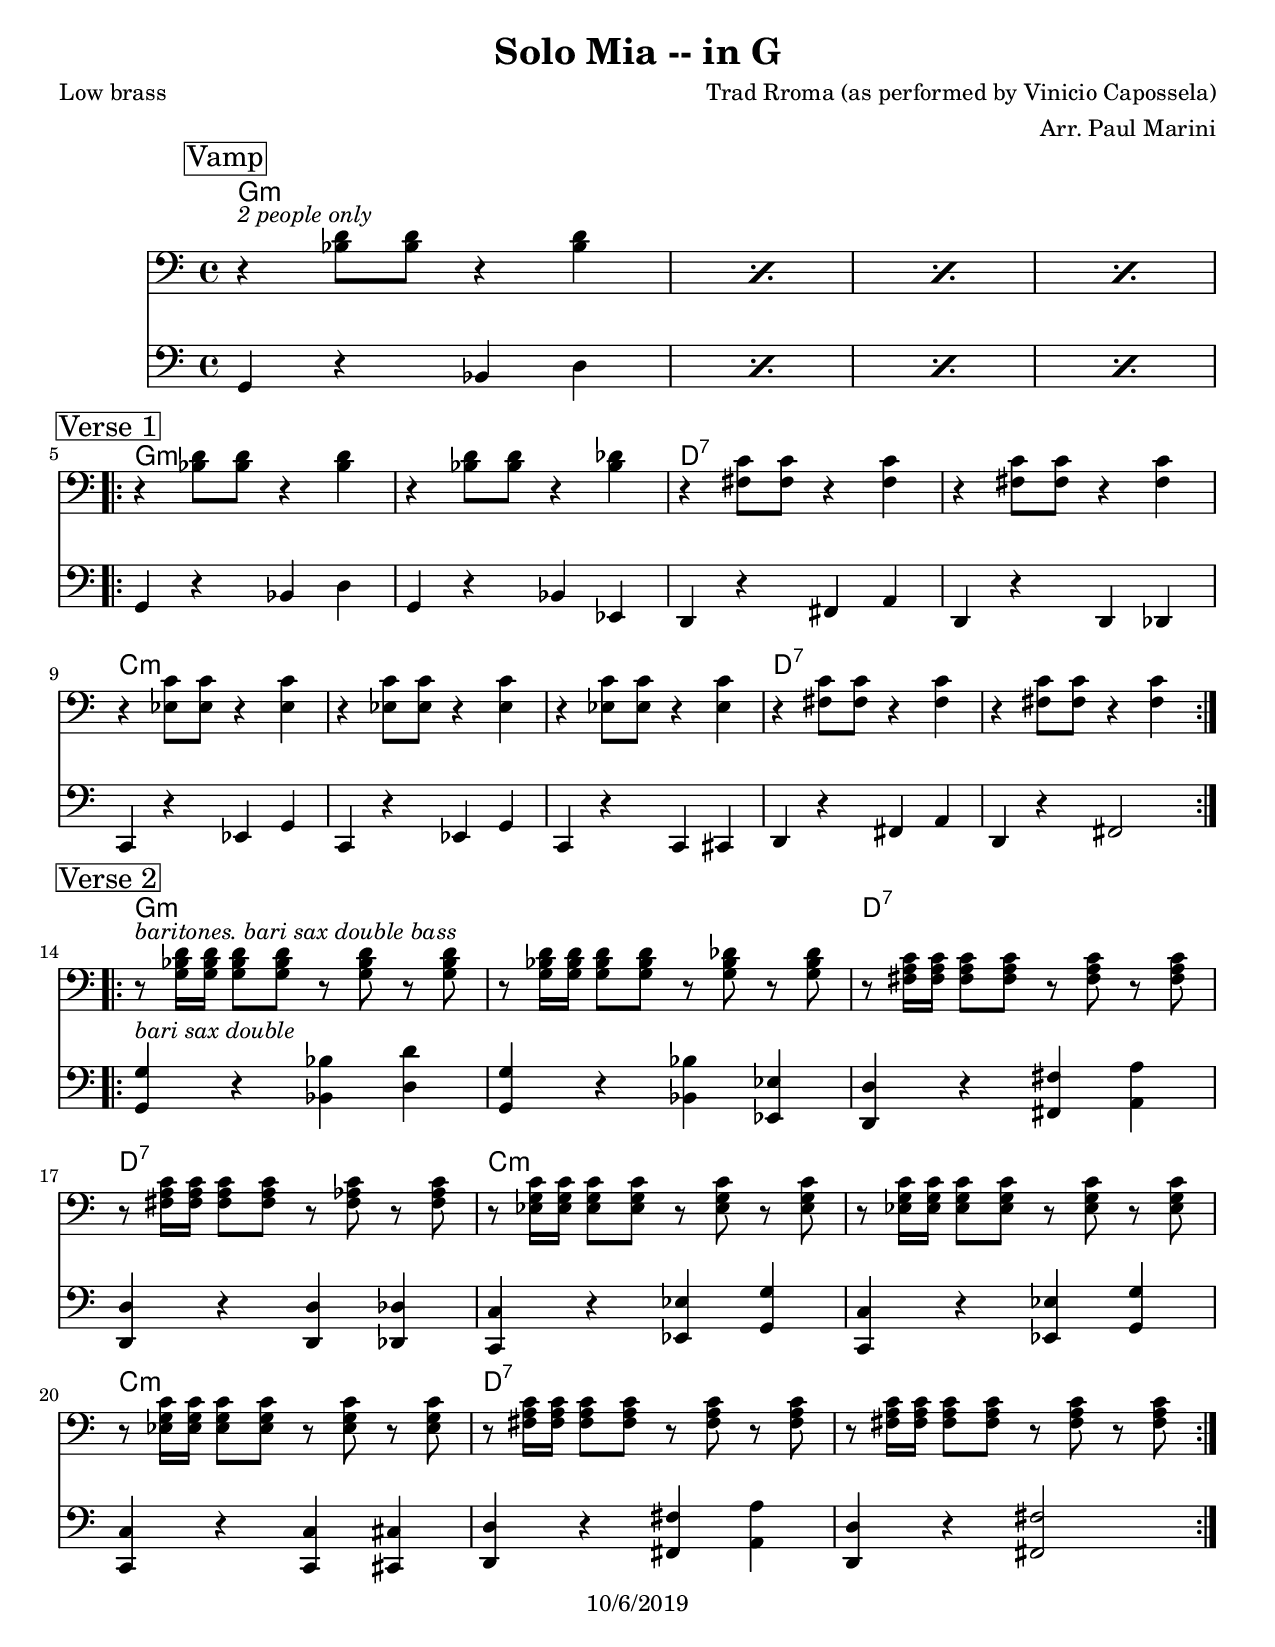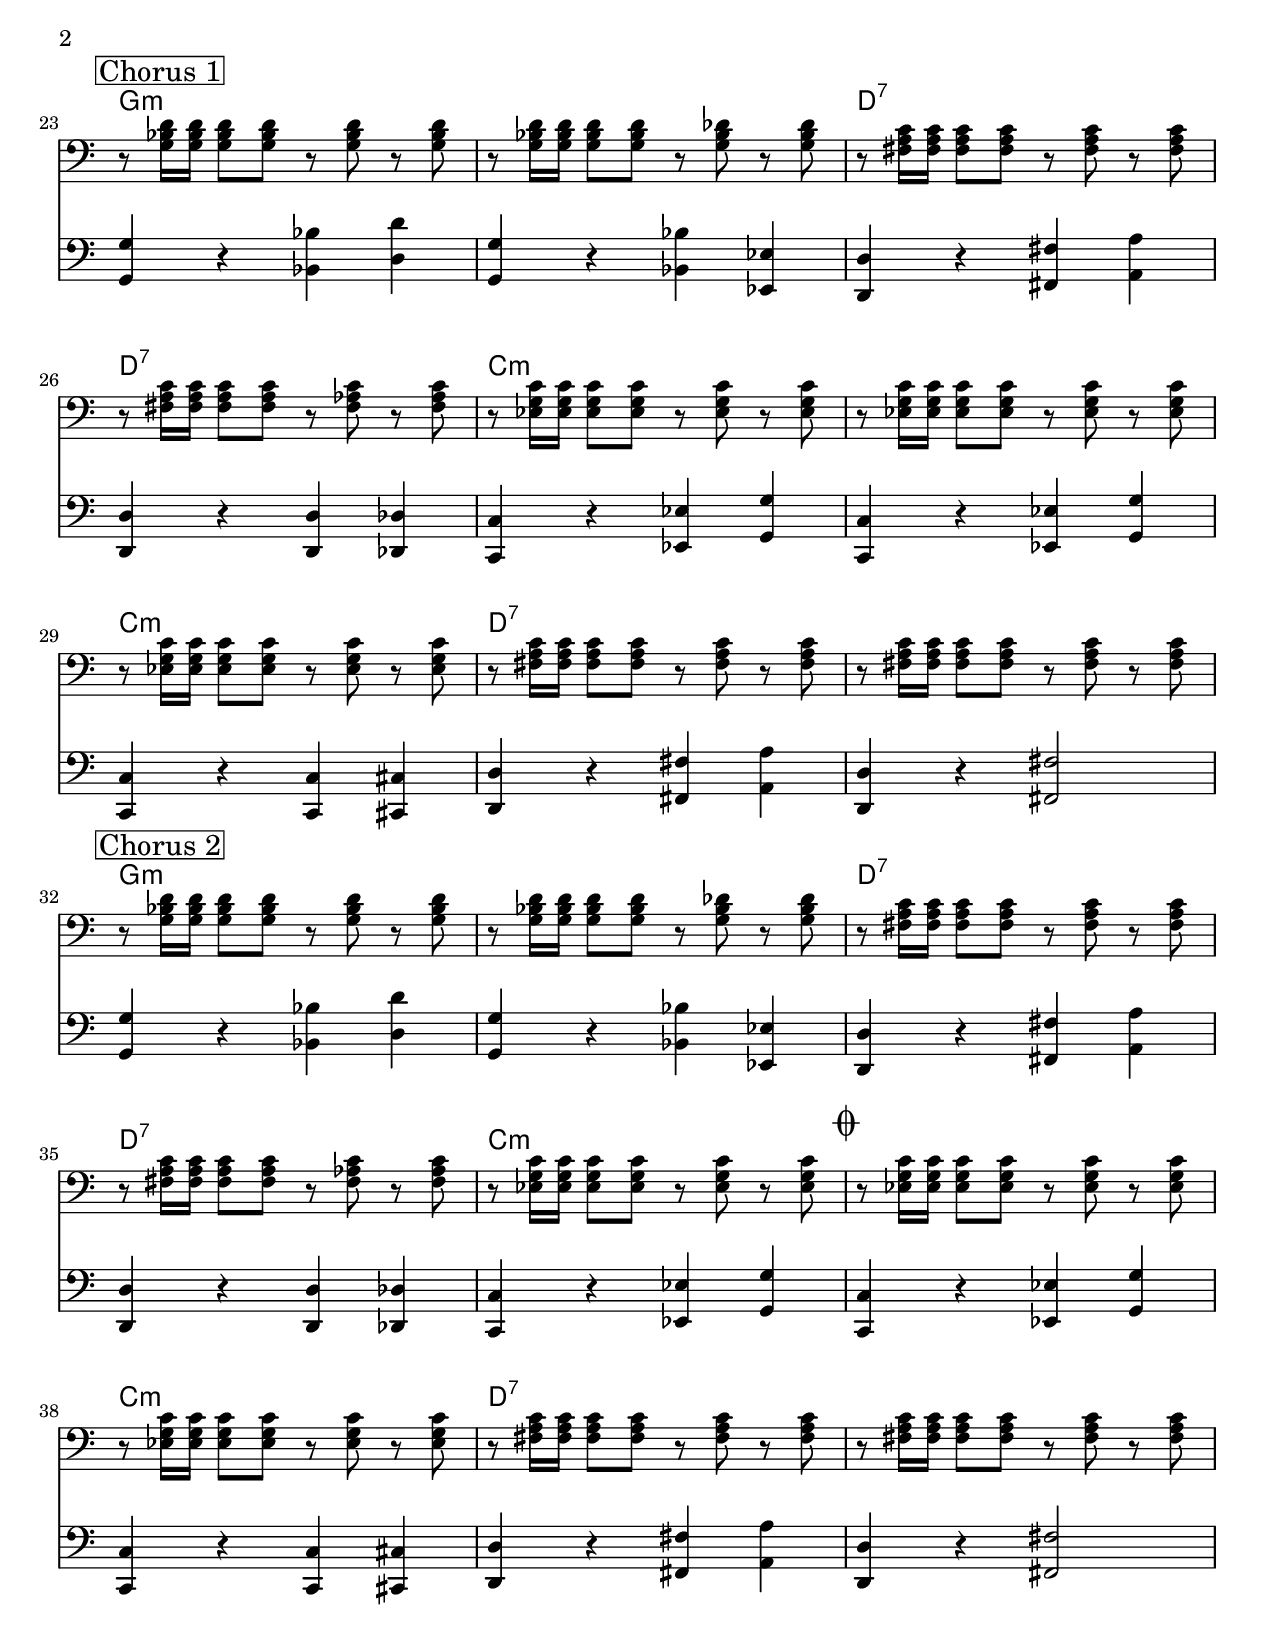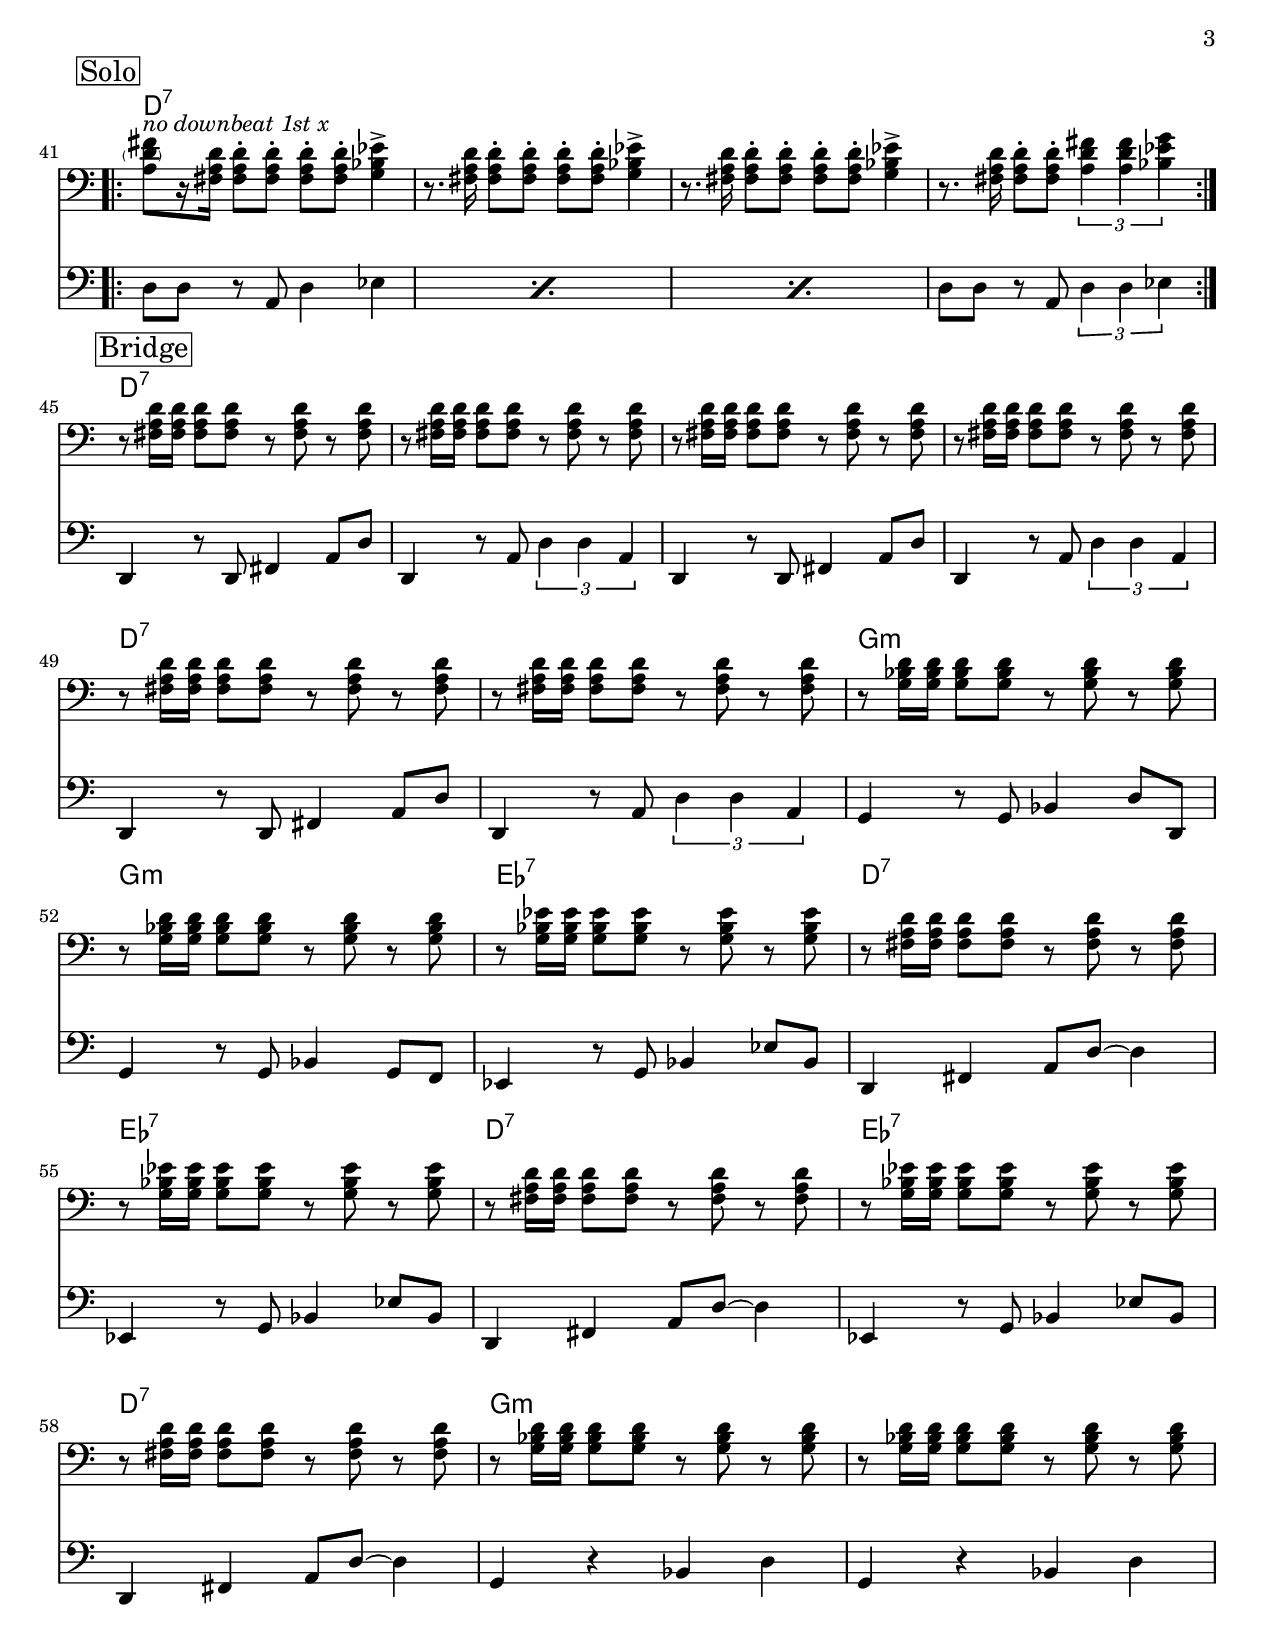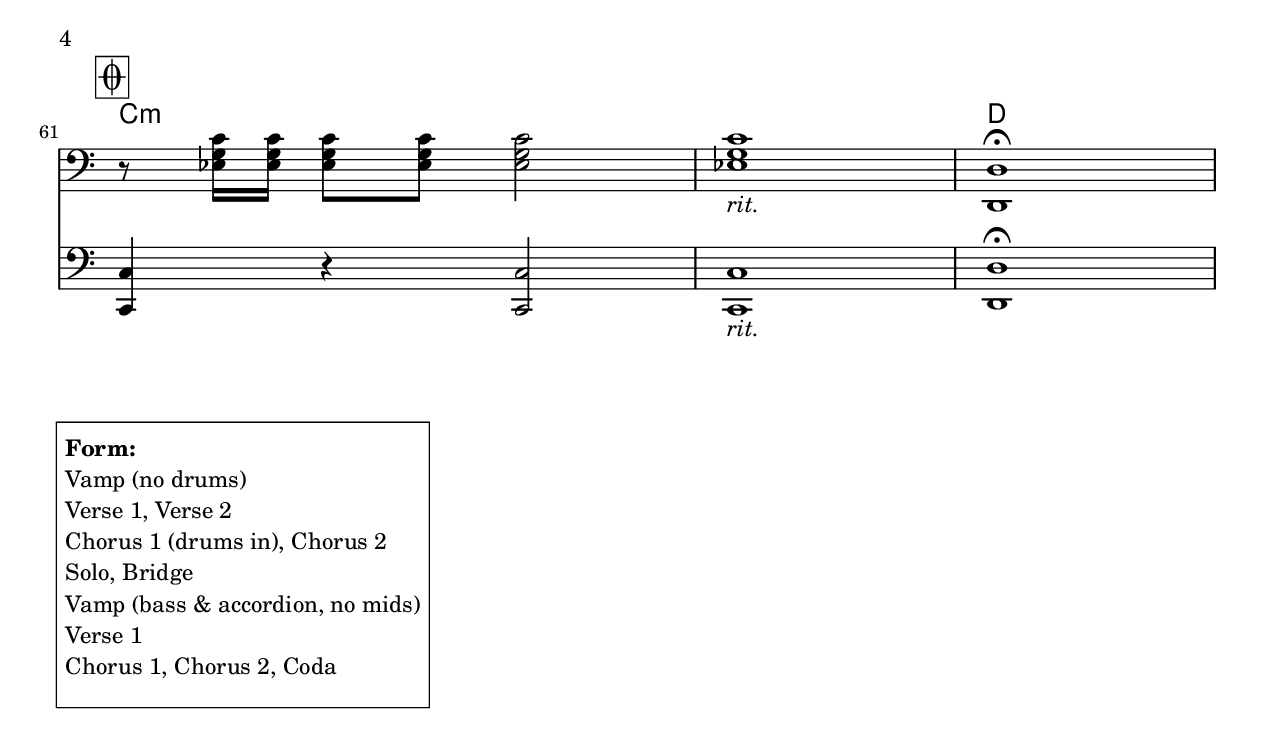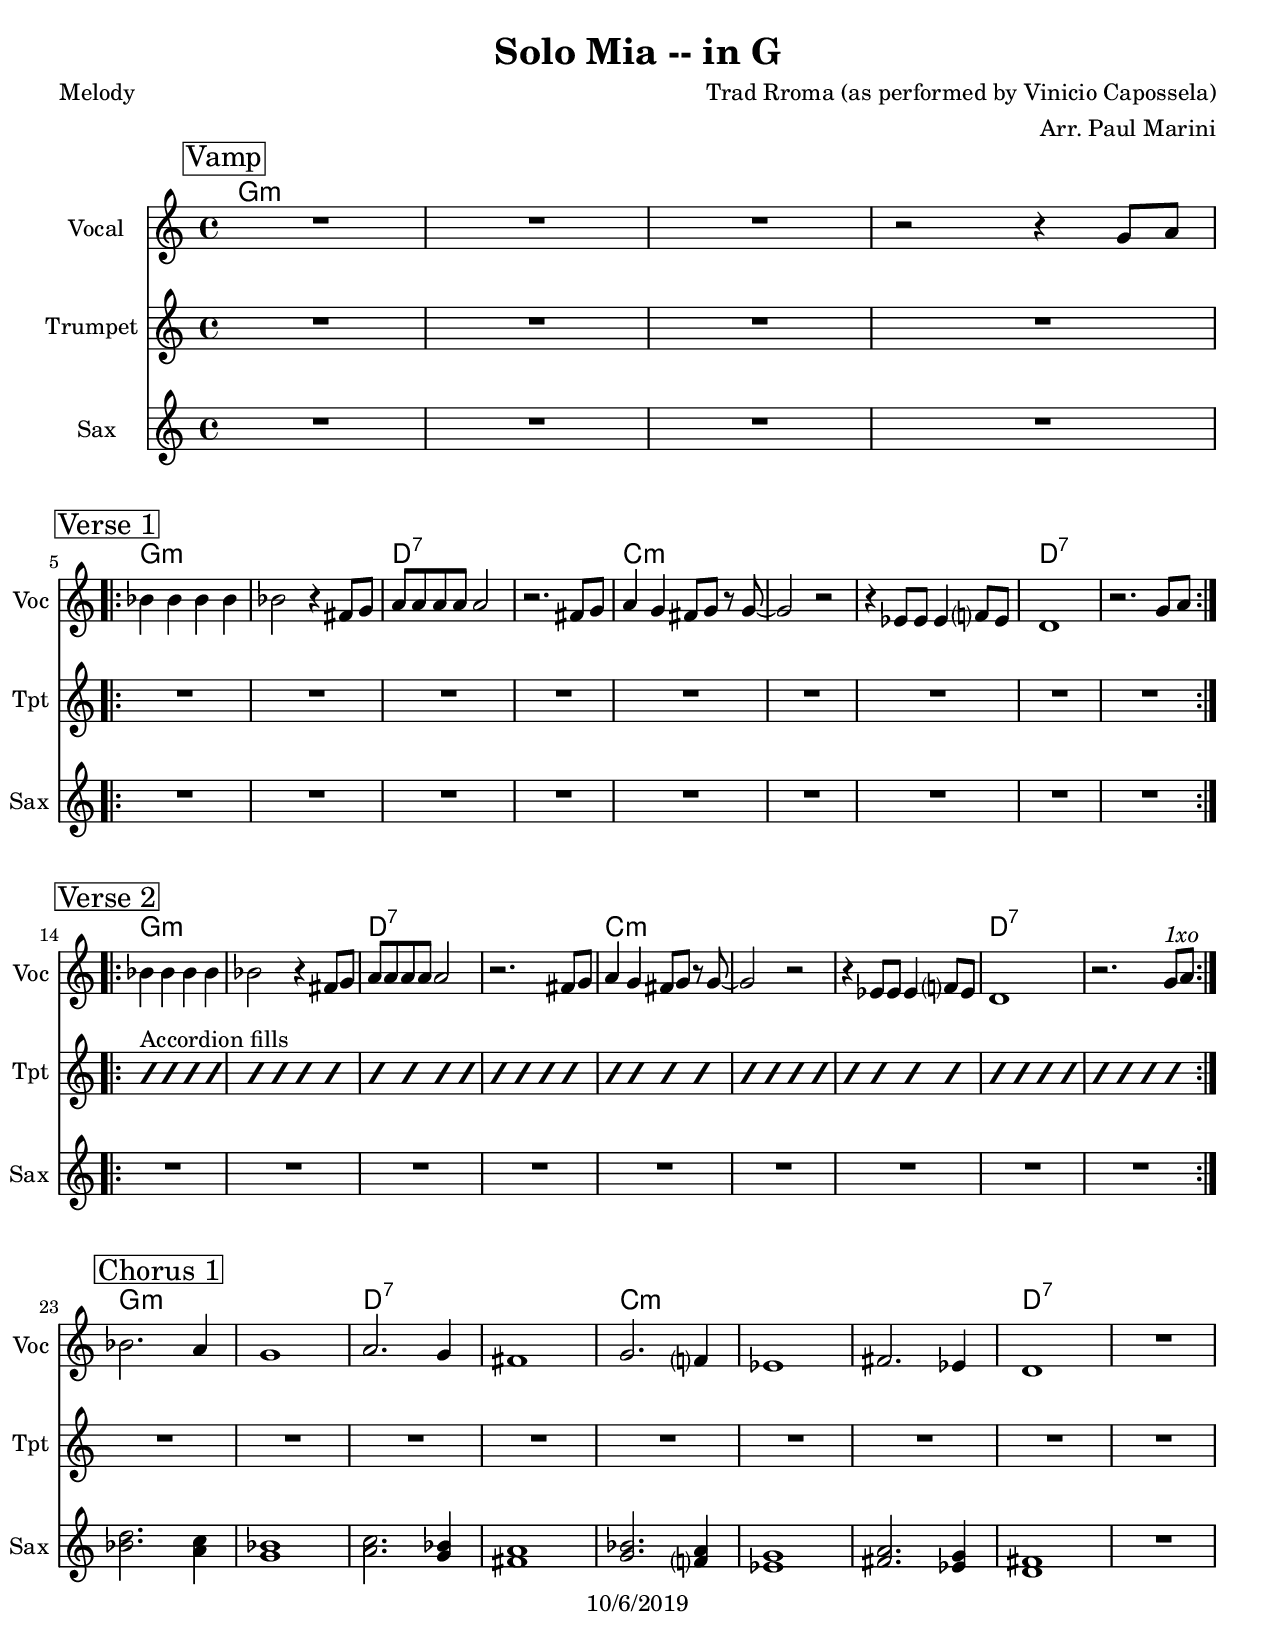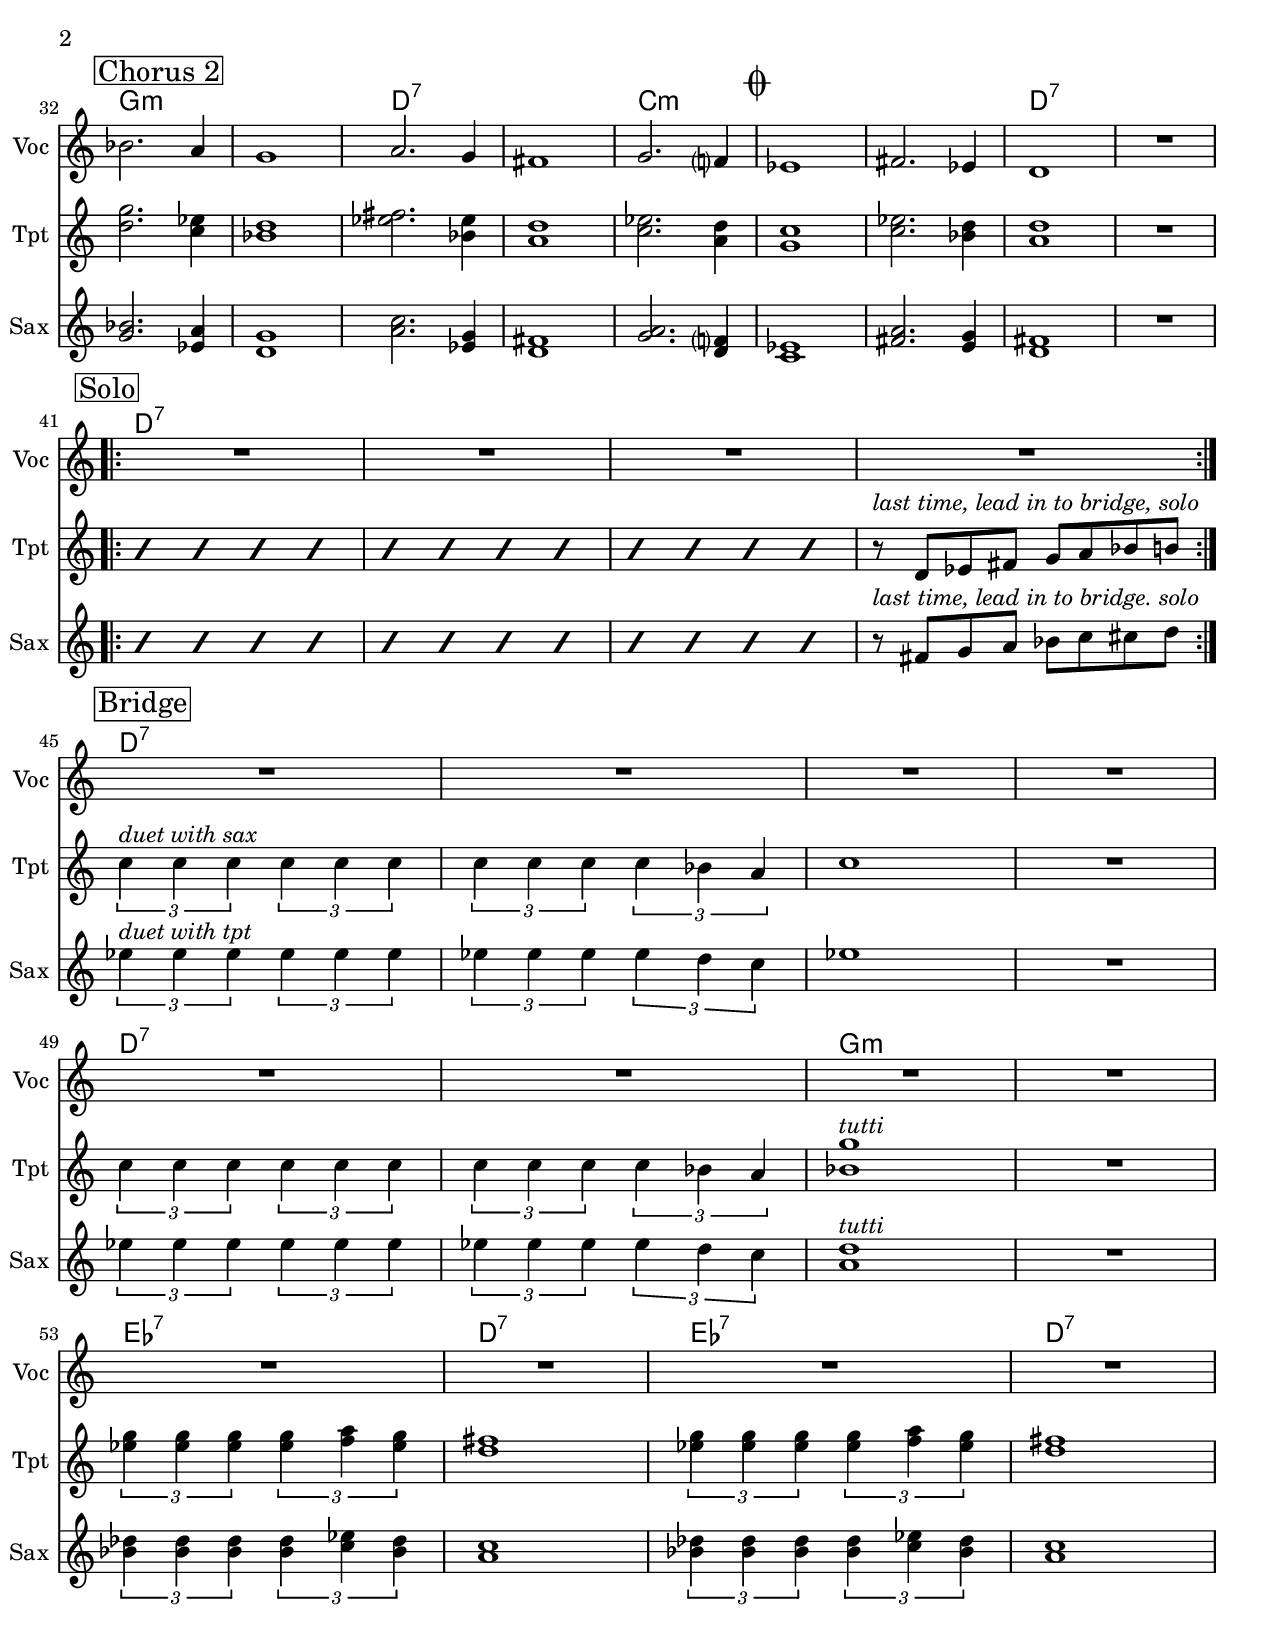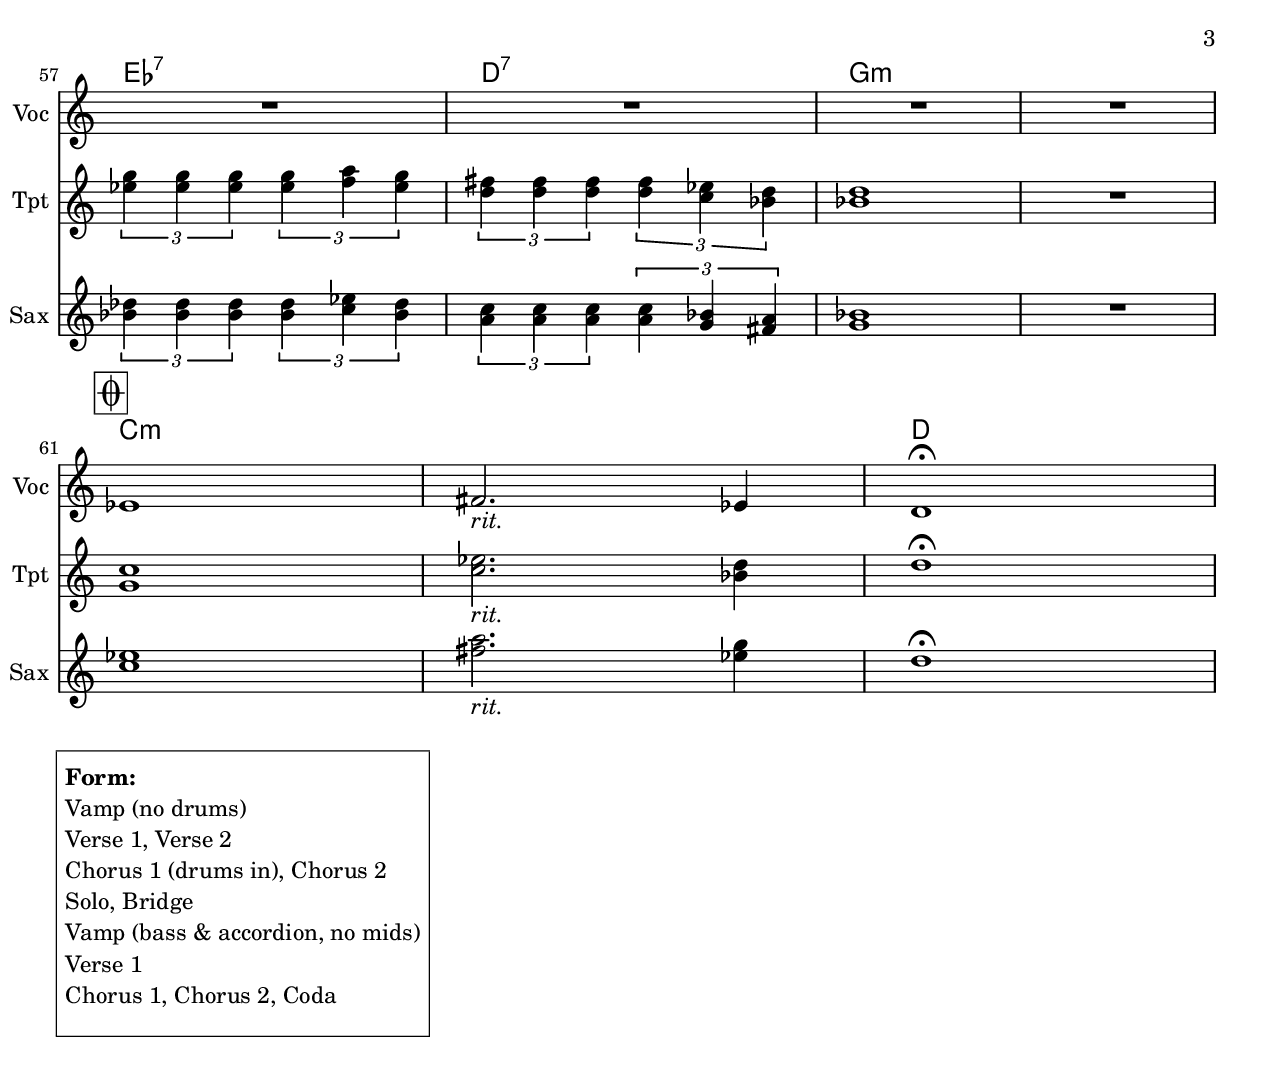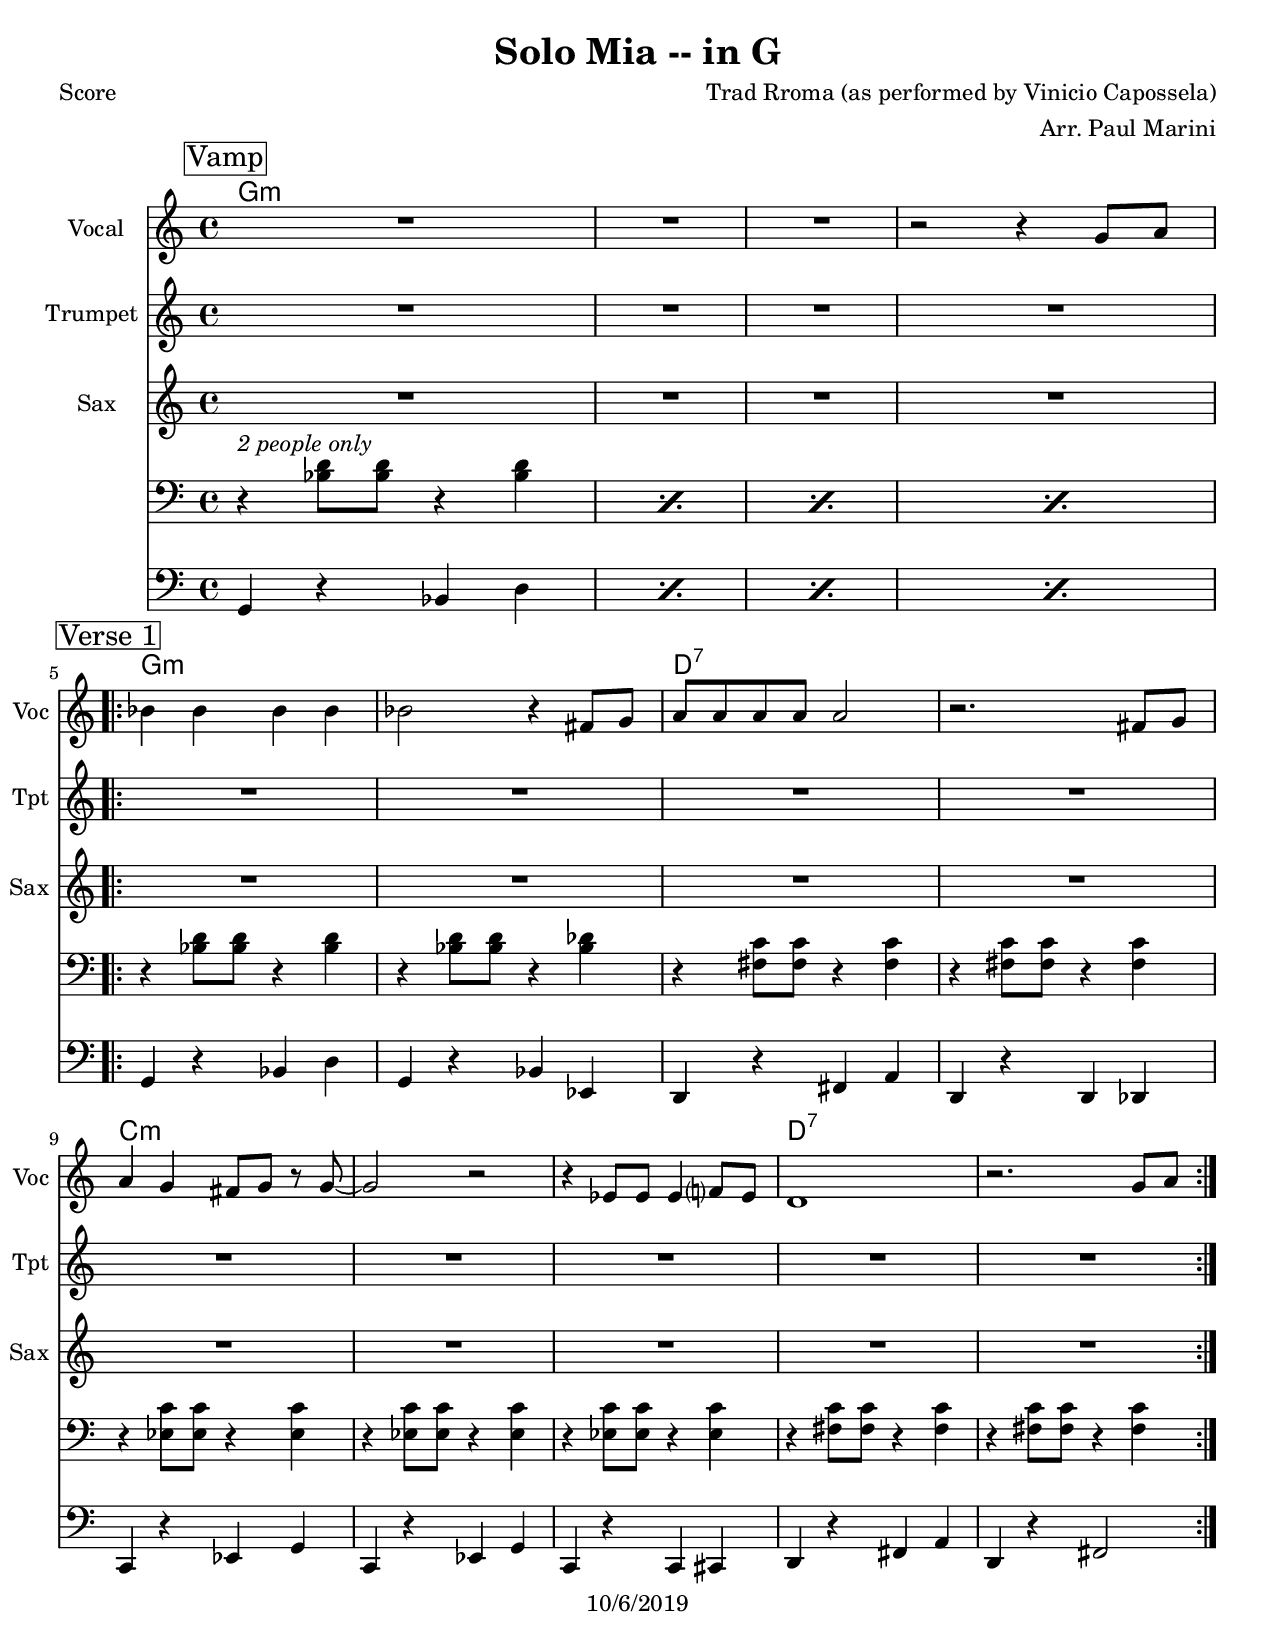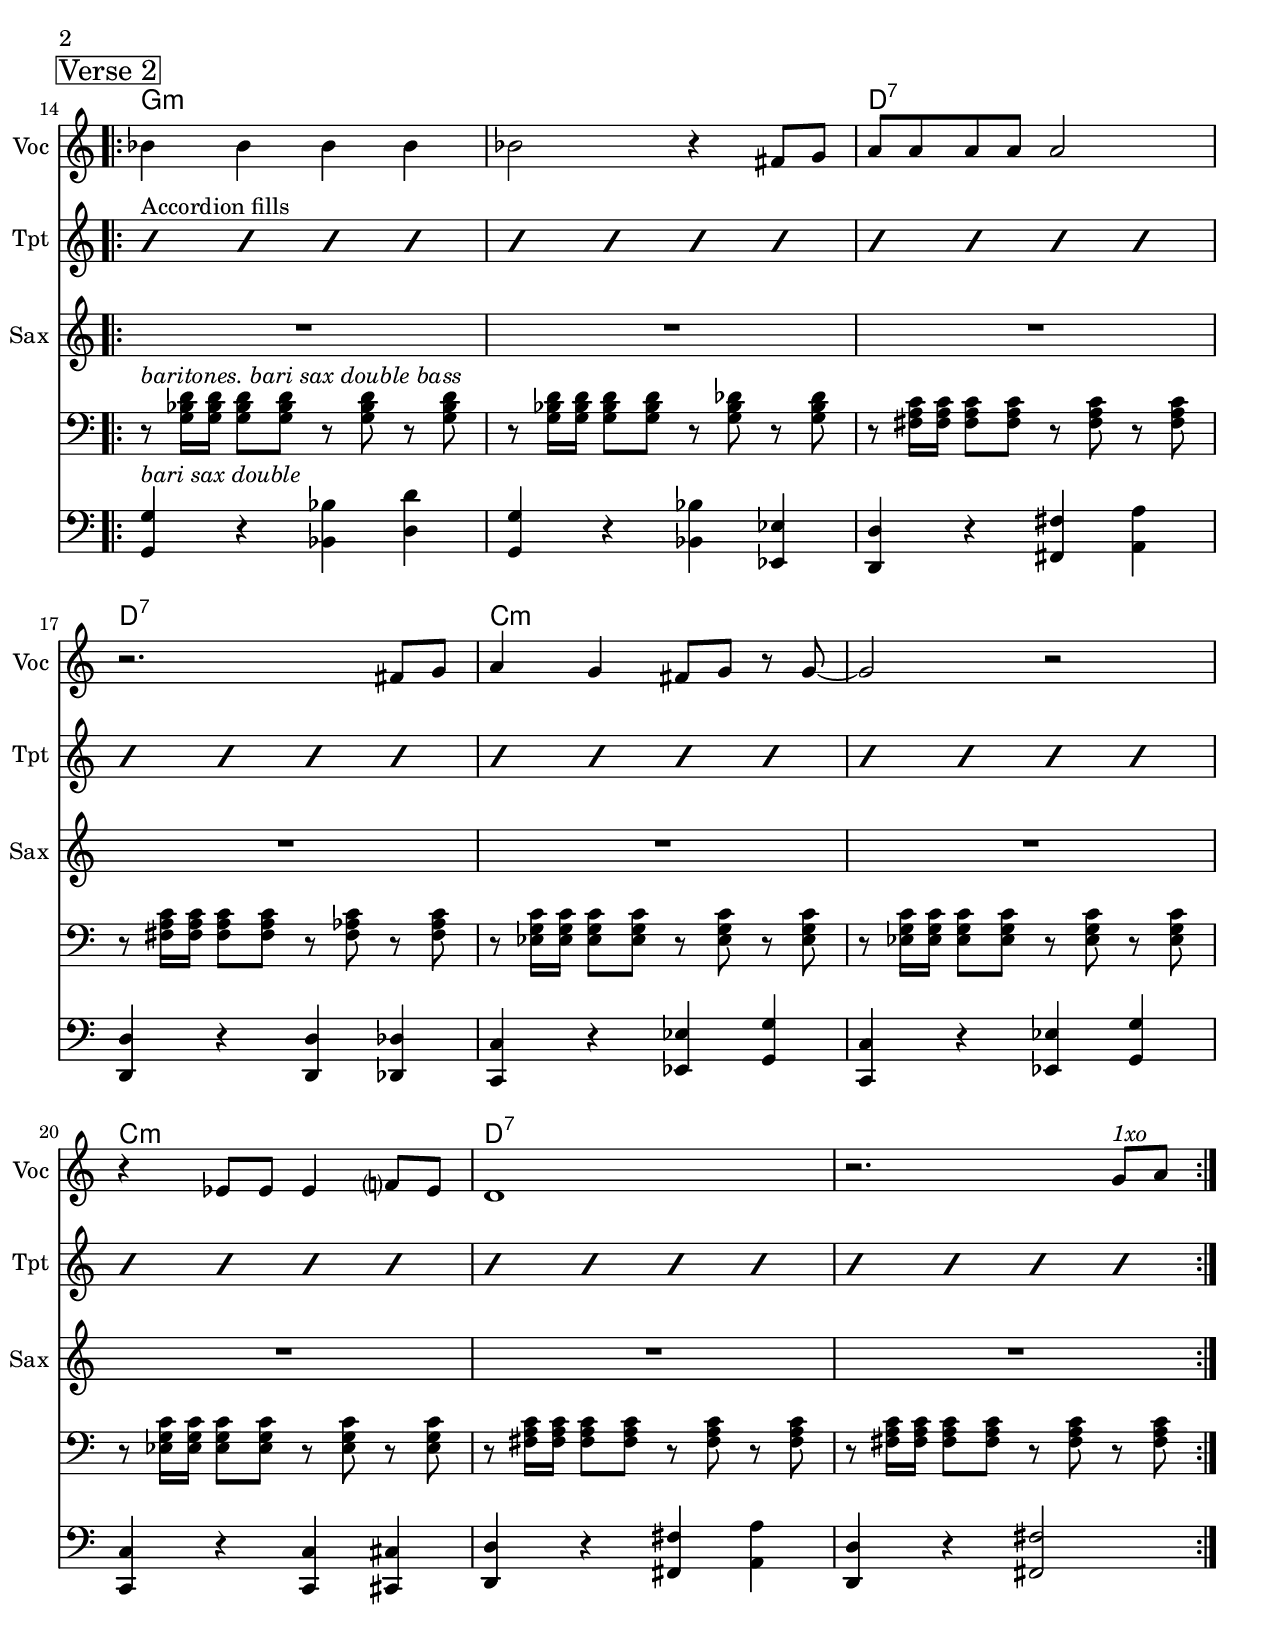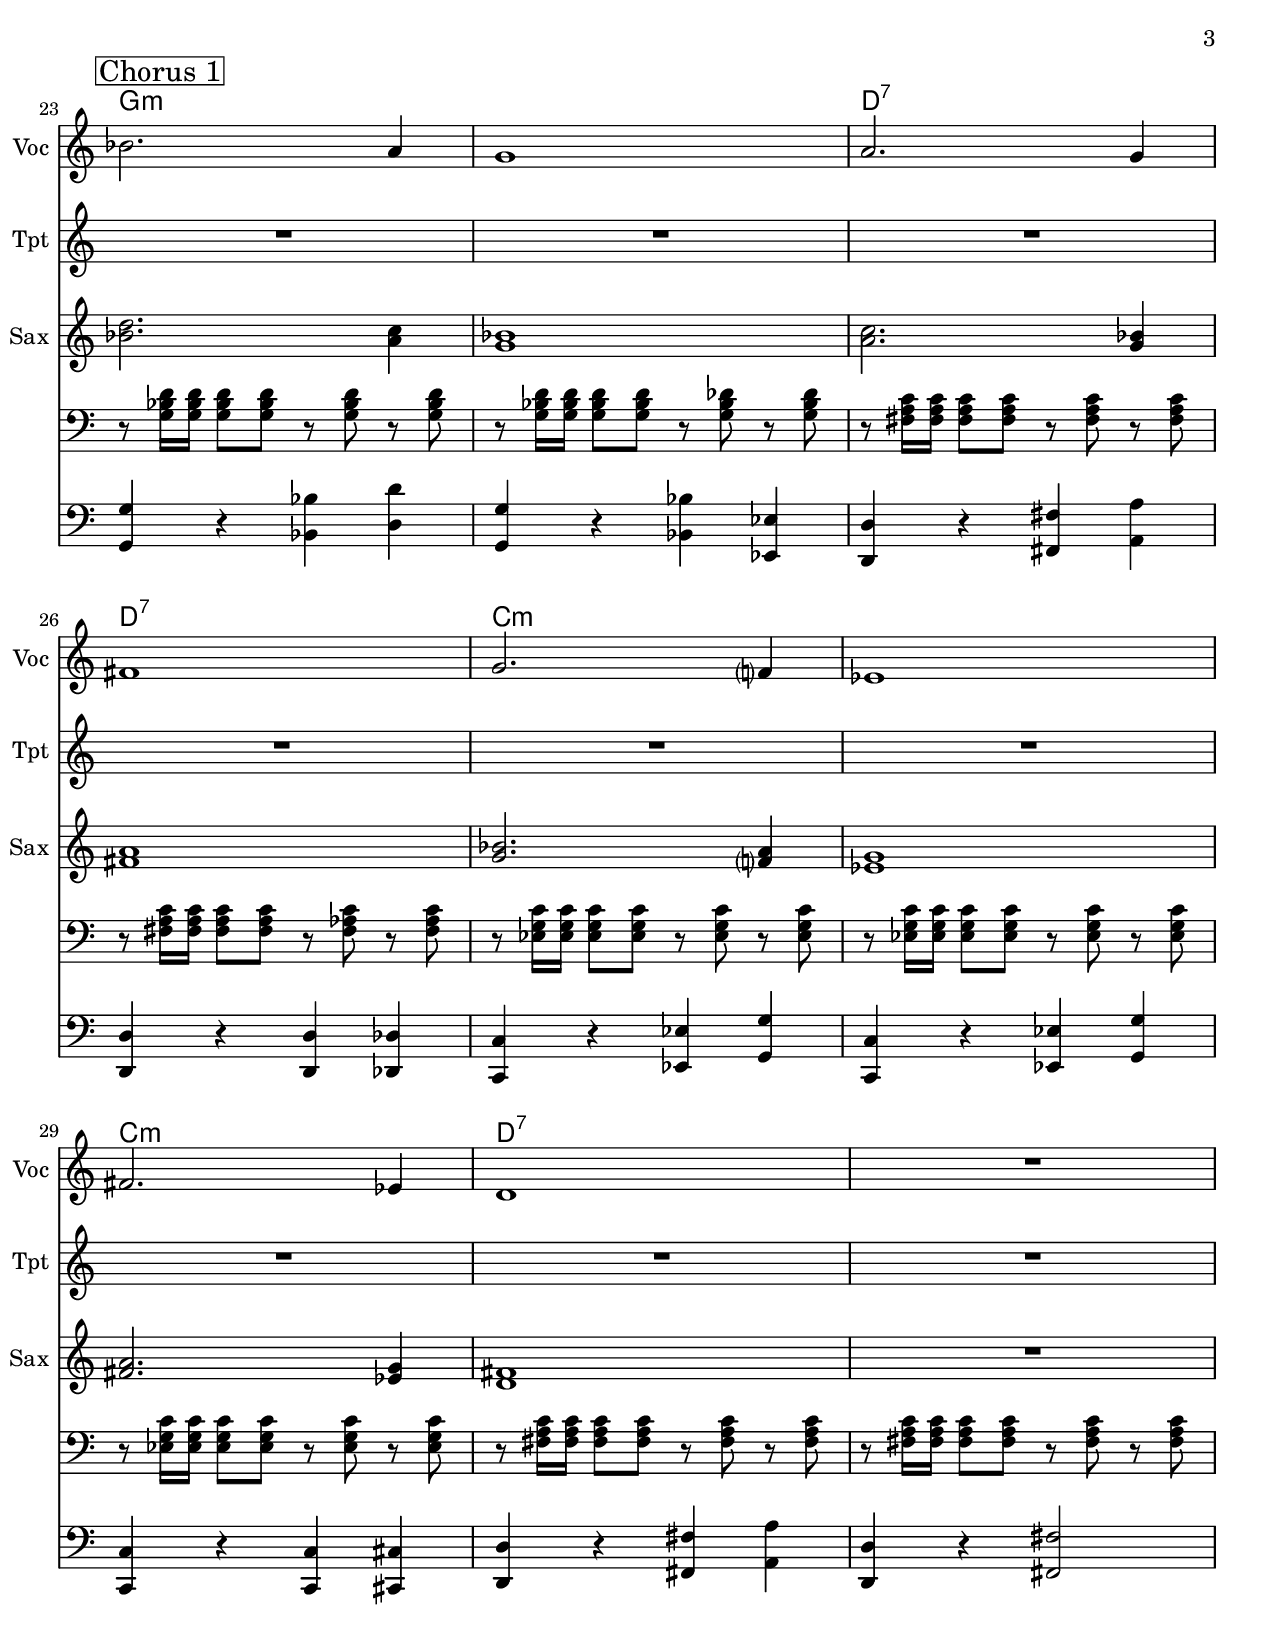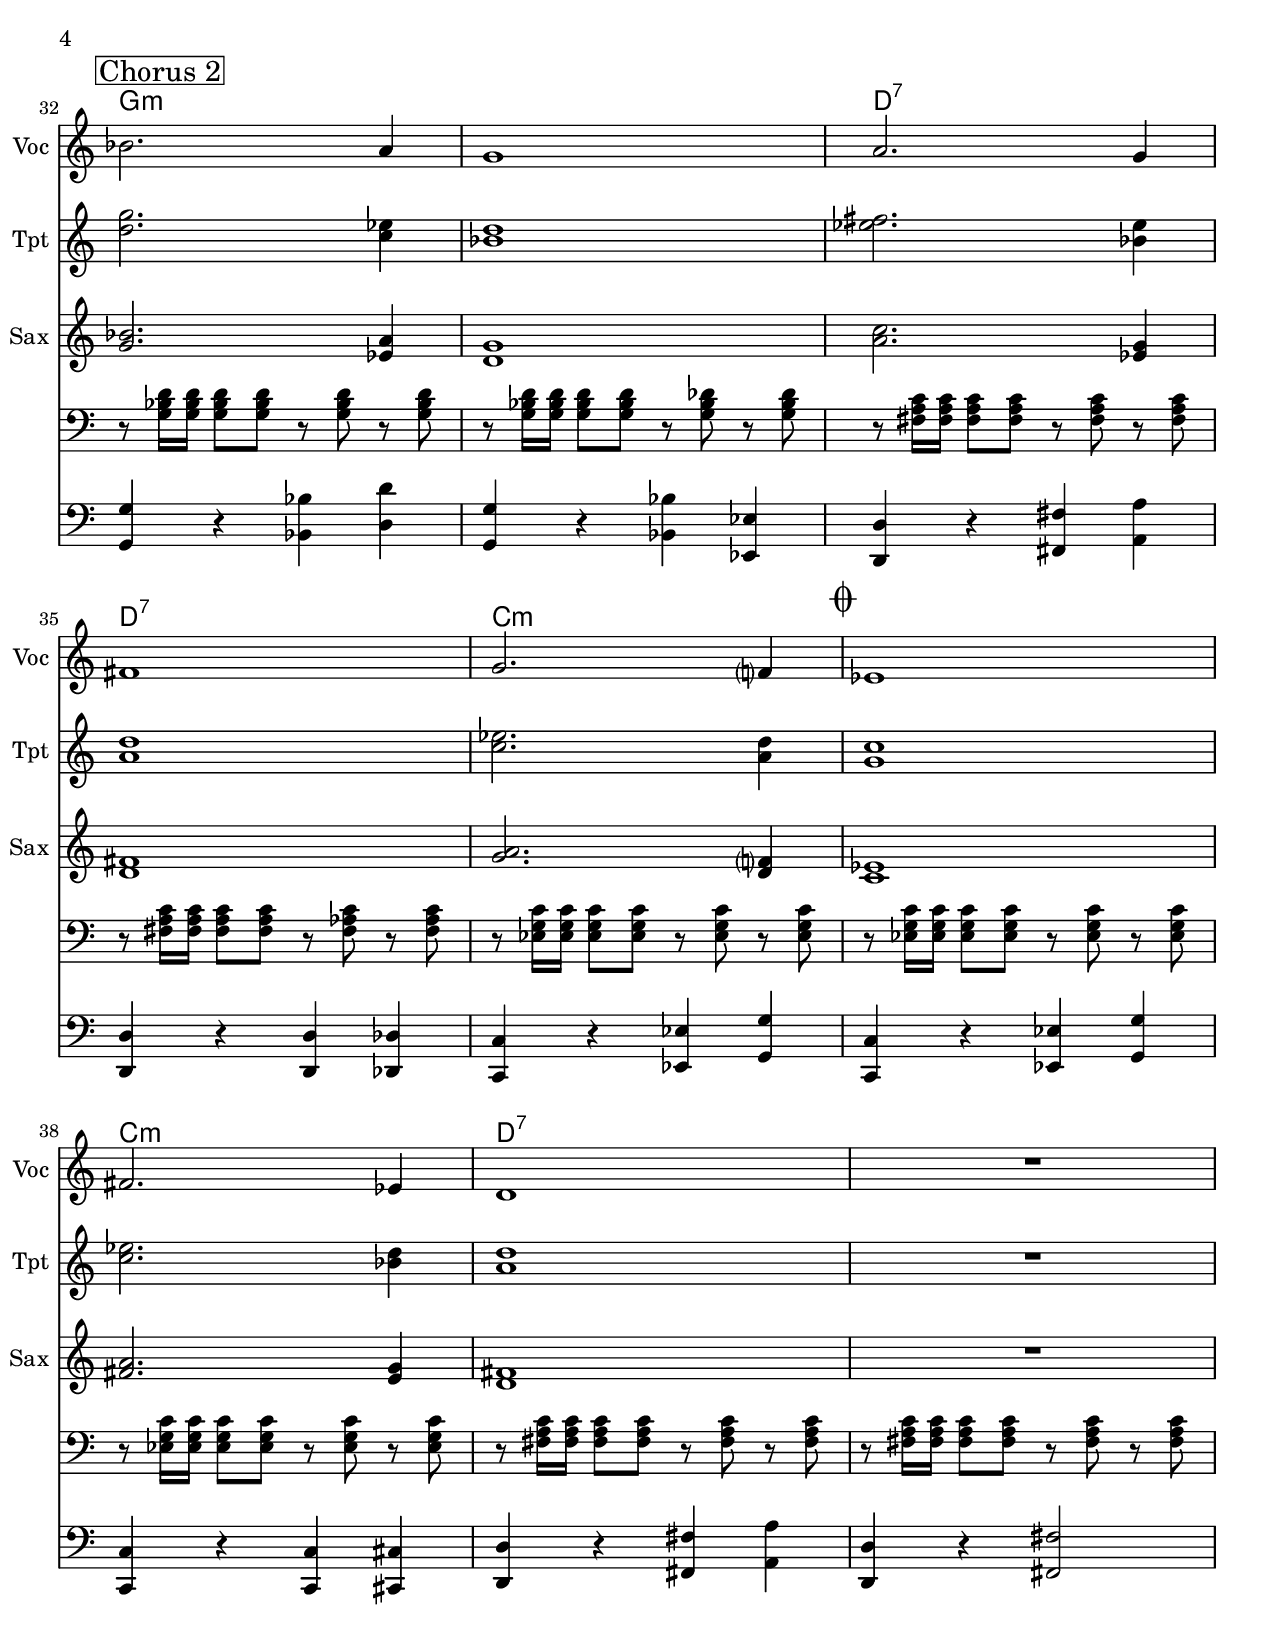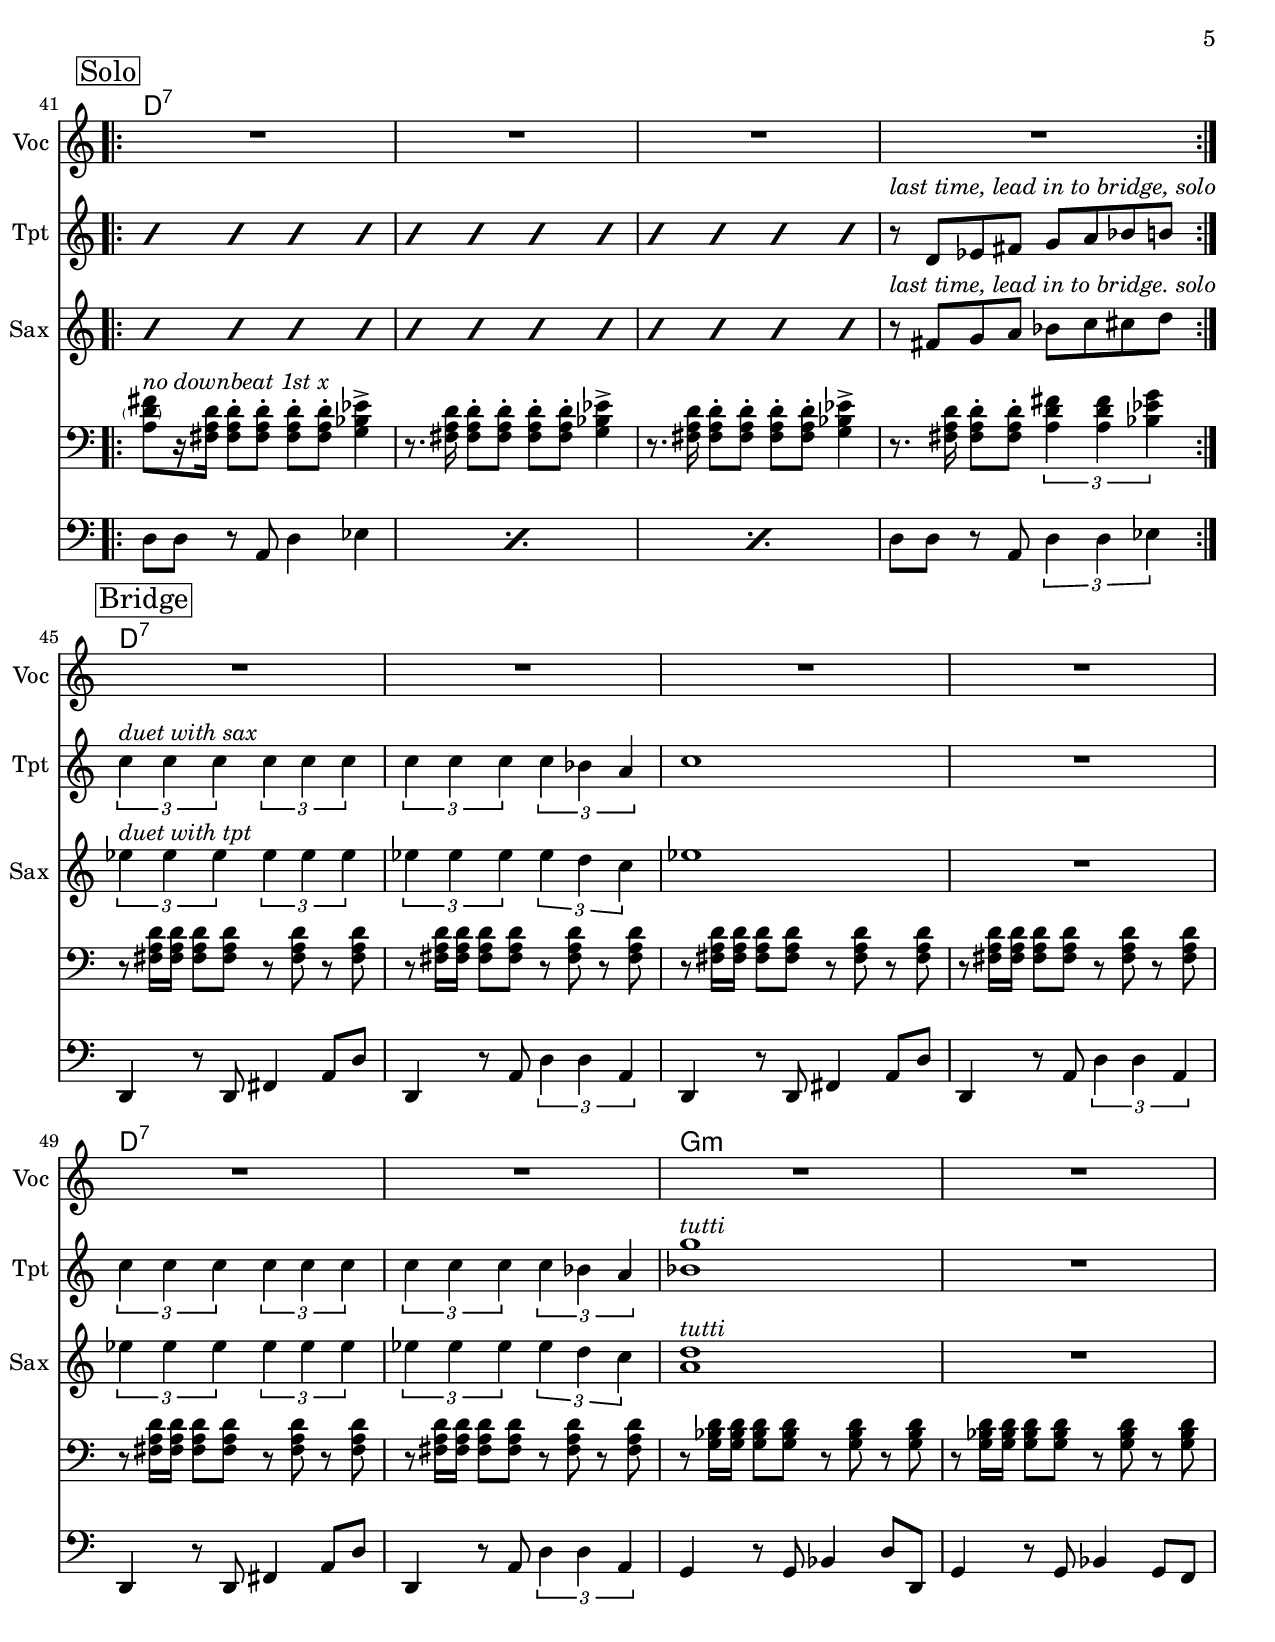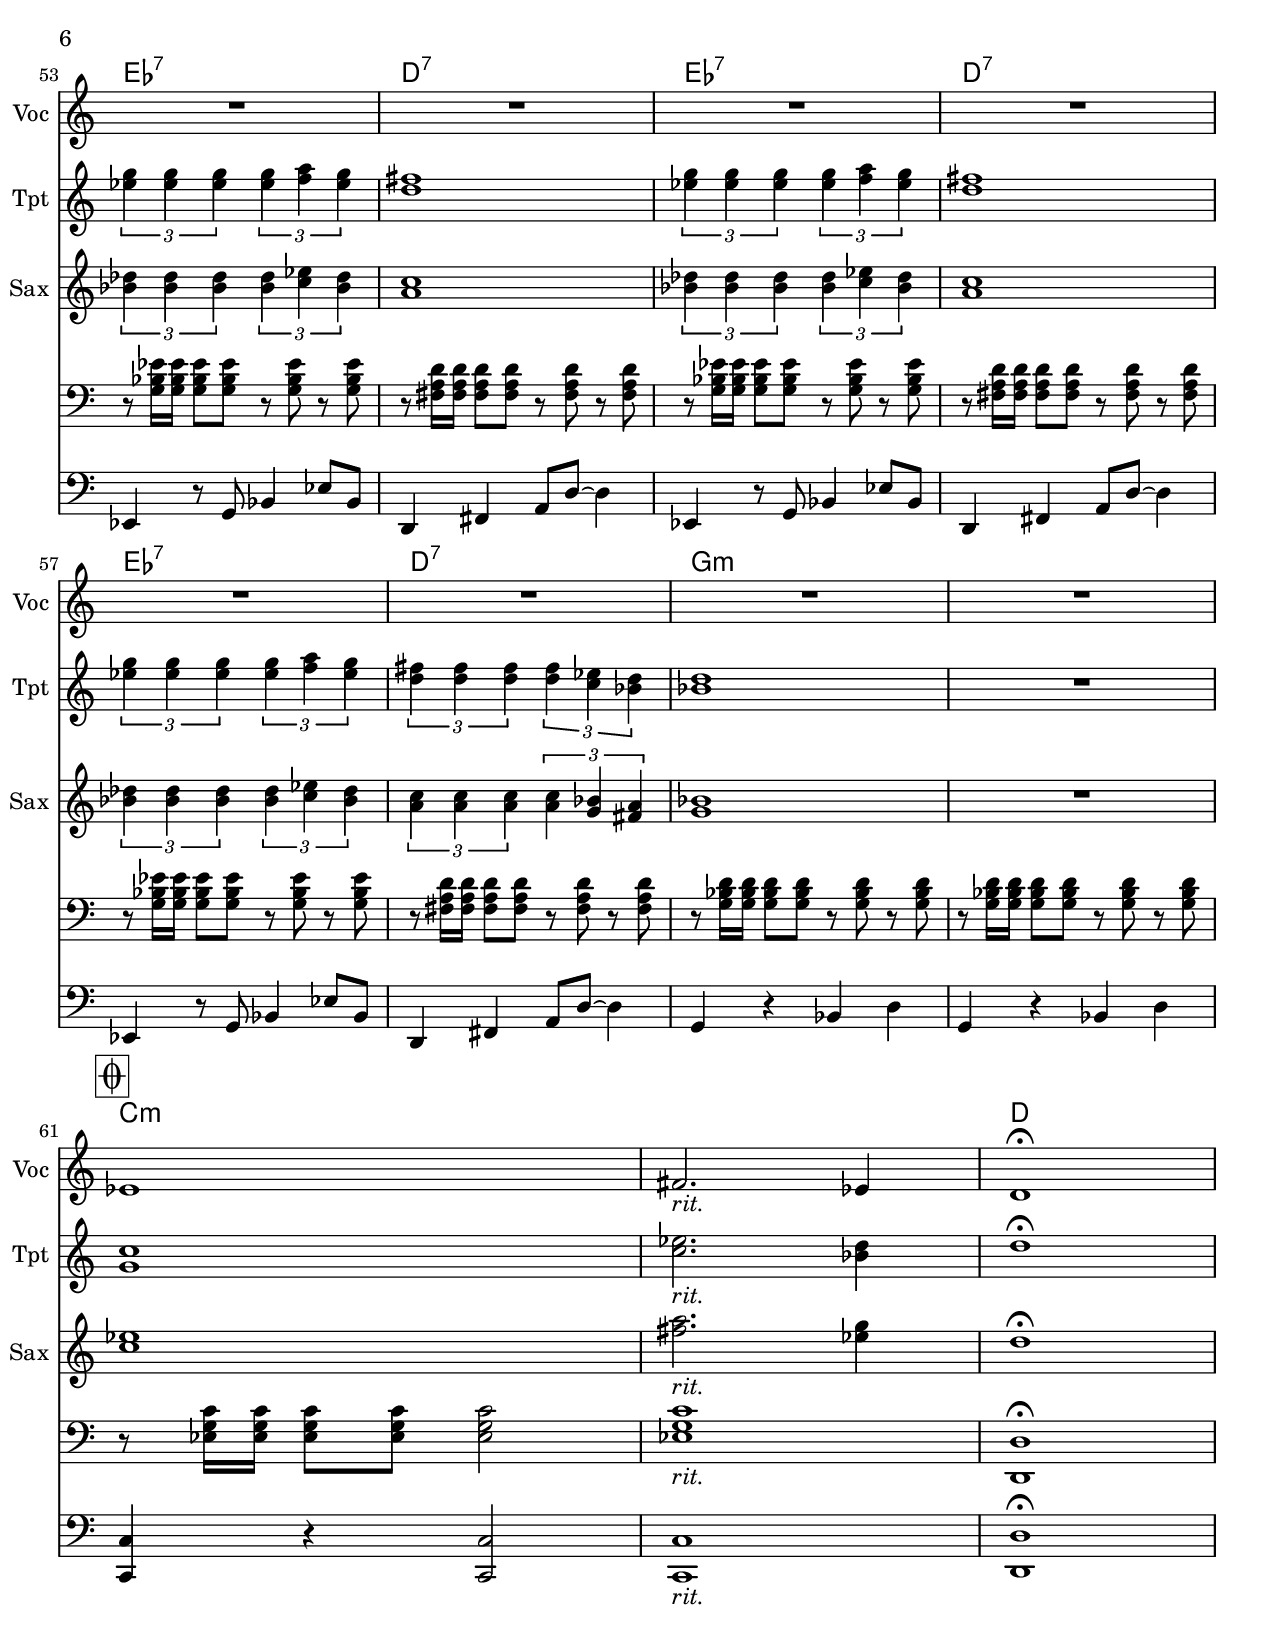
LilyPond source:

\version "2.18.2"

\header {
	title = "Solo Mia -- in G"
	composer = "Trad Rroma (as performed by Vinicio Capossela)"
	arranger = "Arr. Paul Marini"
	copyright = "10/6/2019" %date of latest edits
}
\paper {
  #(set-paper-size "letter")
  }


slash = {
	\override NoteHead #'style = #'slash
	\override Stem #'transparent = ##t
}

noslash = {
	\revert NoteHead #'style
	\revert Stem #'transparent
}

the_form = %Form
	\markup { \box \column {
	\line { " " }
	\line { \bold " Form: " }
	\line { " Vamp (no drums)" }
	\line { " Verse 1, Verse 2 " }
	\line { " Chorus 1 (drums in), Chorus 2 " }
	\line { " Solo, Bridge " }
	\line { " Vamp (bass & accordion, no mids) " }
	\line { " Verse 1 " }
	\line { " Chorus 1, Chorus 2, Coda " }
	\line { " " }
	}}

test = { \relative c' { \tempo 4 = 80 \set Score.markFormatter = #format-mark-box-letters
	\repeat volta 2 {
	}
}
}

%{ ornament conventions, a/o 10/2017
%	\prall		regular up ornament, metric
%	\lineprall	quick, nonmetric up ornament	(was \mordent)
%	\mordent		regular down ornament, nonmetric	(was \upbow)
%	\prallprall	consecutive up ornaments, metric
% \trill		trill
%	\turn		turn of some sort
%}

%{ split part:
%	<<
%		{ c8 d e f g f e d | c1 | }
%	\\
%		{ c,2 d8 e f g | c4 g e c | }
%	>>
%}

%{ modified volta spanners:
%	\repeat volta 4 {
%		c4 c c c | d4 d d d | e4 e e e |
%	}
%	\set Score.repeatCommands = #'((volta "1,3"))                   % gives custom volta spanner
%	    { f4 f g g  | }
%	\set Score.repeatCommands = #'((volta #f) (volta "2,4") end-repeat) % ends the 1st spanner, gives custom volta spanner and a repeat back
%			{ f8 f f f g a b c | }
%	\set Score.repeatCommands = #'((volta #f))                      % ends 2nd spanner
%}

vocal = { \relative c' { \set Score.markFormatter = #format-mark-box-letters

	\mark \markup { \box "Vamp" }
    R1 | R1 | R1 | r2 r4 g'8 a |
    \break

	\mark \markup { \box "Verse 1" }
	\repeat volta 2 {
       bes4 bes bes bes | bes2 r4 fis8 g | a8 a a a a2 | r2. fis8 g |
       a4 g fis8 g r g~ | g2 r | r4 ees8 ees ees4 f?8 ees | d1 | r2. g8 a |
	}
    \break

	\mark \markup { \box "Verse 2" }
	\repeat volta 2 {
       bes4 bes bes bes | bes2 r4 fis8 g | a8 a a a a2 | r2. fis8 g |
       a4 g fis8 g r g~ | g2 r | r4 ees8 ees ees4 f?8 ees | d1 | r2. g8^\markup { \italic "1xo"} a |
	}
    \break

	\mark \markup { \box "Chorus 1" }
    bes2. a4 | g1 | a2. g4 | fis1 |
    g2. f?4 | ees1 | fis2. ees4 | d1 | R1 |
    \break

	\mark \markup { \box "Chorus 2" }
    bes'2. a4 | g1 | a2. g4 | fis1 |
    g2. f?4 | 
    \mark \markup { \musicglyph #"scripts.coda" }
    ees1 | fis2. ees4 | d1 | R1 |
    \break

	\mark \markup { \box "Solo" }
    \repeat volta 2 {
        R1 | R1 | R1 | R1 | 
    }
    \break

	\mark \markup { \box "Bridge" }
    R1 | R1 | R1 | R1 | 
    R1 | R1 | R1 | R1 | 
    R1 | R1 | R1 | R1 | 
    R1 | R1 | R1 | R1 | 
    \break
    
    \mark \markup { \box \musicglyph #"scripts.coda" }
    ees1 | fis2._\markup { \italic "rit." } ees4 | d1\fermata |
}
}


trumpet = { \relative c'' { \set Score.markFormatter = #format-mark-box-letters

	\mark \markup { \box "Vamp" }
    R1 | R1 | R1 | R1 |
    \break

	\mark \markup { \box "Verse 1" }
	\repeat volta 2 {
        R1 | R1 | R1 | R1 |
        R1 | R1 | R1 | R1 | R1 |
	}
    \break

	\mark \markup { \box "Verse 2" }
	\repeat volta 2 {
        \slash 
        b4^\markup { "Accordion fills" } b b b | b4 b b b | b4 b b b | b4 b b b |
        b4 b b b | b4 b b b | b4 b b b | b4 b b b | b4 b b b |
        \noslash
	}
    \break

	\mark \markup { \box "Chorus 1" }
        R1 | R1 | R1 | R1 |
        R1 | R1 | R1 | R1 | R1 |
    \break

	\mark \markup { \box "Chorus 2" }
        <d g>2. <c ees>4 | <bes d>1 |
        <ees fis>2. <bes ees>4 | <a d>1 |
        <c ees>2. <a d>4 | 
        \mark \markup { \musicglyph #"scripts.coda" }
        <g c>1 | 
        <c ees>2. <bes d>4 | <a d>1 | R1 |
    \break

	\mark \markup { \box "Solo" }
    \repeat volta 2 {
        \slash
        b4 b b b | b4 b b b | 
        b4 b b b | 
        \noslash
        r8^\markup { \italic "last time, lead in to bridge, solo"} d, ees fis g a bes b |
    }
    \break

	\mark \markup { \box "Bridge" }
    \tuplet 3/2 2 { c4^\markup {\italic "duet with sax"} c c c c c } |
    \tuplet 3/2 2 { c4 c c c bes a } |
    c1 | R1 |
    \break
    \tuplet 3/2 2 { c4 c c c c c } |
    \tuplet 3/2 2 { c4 c c c bes a } |
    <bes g'>1^\markup {\italic "tutti"} | R1 |
    \break
    \tuplet 3/2 2 { <ees g>4 <ees g> <ees g> <ees g> <f a> <ees g> } |
    <d fis>1 |
    \tuplet 3/2 2 { <ees g>4 <ees g> <ees g> <ees g> <f a> <ees g> } |
    <d fis>1 |
    \break
    \tuplet 3/2 2 { <ees g>4 <ees g> <ees g> <ees g> <f a> <ees g> } |
    \tuplet 3/2 2 { <d fis>4 <d fis> <d fis> <d fis> <c ees> <bes d> } |
    <bes d>1 | R1 |
    \break

    \mark \markup { \box \musicglyph #"scripts.coda" }
        <g c>1 | 
        <c ees>2._\markup { \italic "rit." } <bes d>4 | <d>1\fermata |

}
}

sax = { \relative c'' { \set Score.markFormatter = #format-mark-box-letters

	\mark \markup { \box "Vamp" }
    R1 | R1 | R1 | R1 |
    \break

	\mark \markup { \box "Verse 1" }
	\repeat volta 2 {
        R1 | R1 | R1 | R1 |
        R1 | R1 | R1 | R1 | R1 |
	}
    \break

	\mark \markup { \box "Verse 2" }
	\repeat volta 2 {
        \slash 
        R1 | R1 | R1 | R1 |
        R1 | R1 | R1 | R1 | R1 |
        \noslash
	}
    \break

	\mark \markup { \box "Chorus 1" }
        <bes d>2. <a c>4 | <g bes>1 |
        <a c>2. <g bes>4 | <fis a>1 |
        <g bes>2. <f? a>4 | <ees g>1 | 
        <fis a>2. <ees g>4 | <d fis>1 | R1 |
    \break

	\mark \markup { \box "Chorus 2" }
        <g bes>2. <ees a>4 | <d g>1 |
        <a' c>2. <ees g>4 | <d fis>1 |
        <g a>2. <d f?>4 | 
        \mark \markup { \musicglyph #"scripts.coda" }
        <c ees>1 | 
        <fis a>2. <e g>4 | <d fis>1 | R1 |
    \break

	\mark \markup { \box "Solo" }
    \repeat volta 2 {
        \slash
        b'4 b b b | b4 b b b | 
        b4 b b b | 
        \noslash
        r8^\markup { \italic "last time, lead in to bridge. solo"} fis g a bes c cis d |
    }
    \break

	\mark \markup { \box "Bridge" }
    \tuplet 3/2 2 { ees4^\markup {\italic "duet with tpt"} ees ees ees ees ees } |
    \tuplet 3/2 2 { ees4 ees ees ees d c } |
    ees1 | R1 |
    \break
    \tuplet 3/2 2 { ees4 ees ees ees ees ees } |
    \tuplet 3/2 2 { ees4 ees ees ees d c } |
    <a d>1^\markup {\italic "tutti"} | R1 |
    \break
    \tuplet 3/2 2 { <bes des>4 <bes des> <bes des> <bes des> <c ees> <bes des> } |
    <a c>1 |
    \tuplet 3/2 2 { <bes des>4 <bes des> <bes des> <bes des> <c ees> <bes des> } |
    <a c>1 |
    \break
    \tuplet 3/2 2 { <bes des>4 <bes des> <bes des> <bes des> <c ees> <bes des> } |
    \tuplet 3/2 2 { <a c>4 <a c> <a c> <a c> <g bes> <fis a> } |
    <g bes>1 | R1 |
    \break

    \mark \markup { \box \musicglyph #"scripts.coda" }
        <c ees>1 | 
        <fis a>2._\markup { \italic "rit." } <ees g>4 | <d>1\fermata |


}
}

midbrass = { \relative c' { \set Score.markFormatter = #format-mark-box-letters

	\mark \markup { \box "Vamp" }
    \repeat percent 4 {
        r4^\markup { \italic "2 people only"} <bes d>8 <bes d> r4 <bes d> |
    }
    \break

	\mark \markup { \box "Verse 1" }
	\repeat volta 2 {
        r4 <bes d>8 <bes d> r4 <bes d> | r4 <bes d>8 <bes d> r4 <bes des> |
        r4 <fis c'>8 <fis c'> r4 <fis c'> | r4 <fis c'>8 <fis c'> r4 <fis c'> |
        r4 <ees c'>8 <ees c'> r4 <ees c'> | r4 <ees c'>8 <ees c'> r4 <ees c'> | r4 <ees c'>8 <ees c'> r4 <ees c'> | 
        r4 <fis c'>8 <fis c'> r4 <fis c'> | r4 <fis c'>8 <fis c'> r4 <fis c'> |
	}
    \break

	\mark \markup { \box "Verse 2" }
	\repeat volta 2 {
        r8^\markup { \italic "baritones. bari sax double bass"} <g bes d>16 <g bes d> <g bes d>8 <g bes d> r <g bes d> r <g bes d> |
        r8 <g bes d>16 <g bes d> <g bes d>8 <g bes d> r <g bes des> r <g bes des> |
        r8 <fis a c>16 <fis a c> <fis a c>8 <fis a c> r <fis a c> r <fis a c> |
        r8 <fis a c>16 <fis a c> <fis a c>8 <fis a c> r <fis aes c> r <fis aes c> |
        r8 <ees g c>16 <ees g c> <ees g c>8 <ees g c> r <ees g c> r <ees g c> |
        r8 <ees g c>16 <ees g c> <ees g c>8 <ees g c> r <ees g c> r <ees g c> |
        r8 <ees g c>16 <ees g c> <ees g c>8 <ees g c> r <ees g c> r <ees g c> |
        r8 <fis a c>16 <fis a c> <fis a c>8 <fis a c> r <fis a c> r <fis a c> |
        r8 <fis a c>16 <fis a c> <fis a c>8 <fis a c> r <fis a c> r <fis a c> |
	}
    \break

	\mark \markup { \box "Chorus 1" }
        r8 <g bes d>16 <g bes d> <g bes d>8 <g bes d> r <g bes d> r <g bes d> |
        r8 <g bes d>16 <g bes d> <g bes d>8 <g bes d> r <g bes des> r <g bes des> |
        r8 <fis a c>16 <fis a c> <fis a c>8 <fis a c> r <fis a c> r <fis a c> |
        r8 <fis a c>16 <fis a c> <fis a c>8 <fis a c> r <fis aes c> r <fis aes c> |
        r8 <ees g c>16 <ees g c> <ees g c>8 <ees g c> r <ees g c> r <ees g c> |
        r8 <ees g c>16 <ees g c> <ees g c>8 <ees g c> r <ees g c> r <ees g c> |
        r8 <ees g c>16 <ees g c> <ees g c>8 <ees g c> r <ees g c> r <ees g c> |
        r8 <fis a c>16 <fis a c> <fis a c>8 <fis a c> r <fis a c> r <fis a c> |
        r8 <fis a c>16 <fis a c> <fis a c>8 <fis a c> r <fis a c> r <fis a c> |
    \break

	\mark \markup { \box "Chorus 2" }
        r8 <g bes d>16 <g bes d> <g bes d>8 <g bes d> r <g bes d> r <g bes d> |
        r8 <g bes d>16 <g bes d> <g bes d>8 <g bes d> r <g bes des> r <g bes des> |
        r8 <fis a c>16 <fis a c> <fis a c>8 <fis a c> r <fis a c> r <fis a c> |
        r8 <fis a c>16 <fis a c> <fis a c>8 <fis a c> r <fis aes c> r <fis aes c> |
        r8 <ees g c>16 <ees g c> <ees g c>8 <ees g c> r <ees g c> r <ees g c> |
        \mark \markup { \musicglyph #"scripts.coda" }
        r8 <ees g c>16 <ees g c> <ees g c>8 <ees g c> r <ees g c> r <ees g c> |
        r8 <ees g c>16 <ees g c> <ees g c>8 <ees g c> r <ees g c> r <ees g c> |
        r8 <fis a c>16 <fis a c> <fis a c>8 <fis a c> r <fis a c> r <fis a c> |
        r8 <fis a c>16 <fis a c> <fis a c>8 <fis a c> r <fis a c> r <fis a c> |
    \break

	\mark \markup { \box "Solo" }
    \repeat volta 2 {
        \parenthesize <a d fis>8^\markup { \italic "no downbeat 1st x"} [ r16 <fis a d>16]  <fis a d>8-. <fis a d>8-. <fis a d>8-. <fis a d>8-. <g bes ees>4-> |
        r8. <fis a d>16 <fis a d>8-. <fis a d>8-. <fis a d>8-. <fis a d>8-. <g bes ees>4-> |
        r8. <fis a d>16 <fis a d>8-. <fis a d>8-. <fis a d>8-. <fis a d>8-. <g bes ees>4-> |
        r8. <fis a d>16 <fis a d>8-. <fis a d>-. \tuplet 3/2 { <a d fis>4 <a d fis> <bes ees g> } |
    }
    \break

	\mark \markup { \box "Bridge" }
    r8 <fis a d>16 <fis a d> <fis a d>8 <fis a d> r <fis a d> r <fis a d> |
    r8 <fis a d>16 <fis a d> <fis a d>8 <fis a d> r <fis a d> r <fis a d> |
    r8 <fis a d>16 <fis a d> <fis a d>8 <fis a d> r <fis a d> r <fis a d> |
    r8 <fis a d>16 <fis a d> <fis a d>8 <fis a d> r <fis a d> r <fis a d> |
    r8 <fis a d>16 <fis a d> <fis a d>8 <fis a d> r <fis a d> r <fis a d> |
    r8 <fis a d>16 <fis a d> <fis a d>8 <fis a d> r <fis a d> r <fis a d> |
    r8 <g bes d>16 <g bes d> <g bes d>8 <g bes d> r <g bes d> r <g bes d> |
    r8 <g bes d>16 <g bes d> <g bes d>8 <g bes d> r <g bes d> r <g bes d> |
    r8 <g bes ees>16 <g bes ees> <g bes ees>8 <g bes ees> r <g bes ees> r <g bes ees> |
    r8 <fis a d>16 <fis a d> <fis a d>8 <fis a d> r <fis a d> r <fis a d> |
    r8 <g bes ees>16 <g bes ees> <g bes ees>8 <g bes ees> r <g bes ees> r <g bes ees> |
    r8 <fis a d>16 <fis a d> <fis a d>8 <fis a d> r <fis a d> r <fis a d> |
    r8 <g bes ees>16 <g bes ees> <g bes ees>8 <g bes ees> r <g bes ees> r <g bes ees> |
    r8 <fis a d>16 <fis a d> <fis a d>8 <fis a d> r <fis a d> r <fis a d> |
    r8 <g bes d>16 <g bes d> <g bes d>8 <g bes d> r <g bes d> r <g bes d> |
    r8 <g bes d>16 <g bes d> <g bes d>8 <g bes d> r <g bes d> r <g bes d> |
    \break

    \mark \markup { \box \musicglyph #"scripts.coda" }
    r8 <ees g c>16 <ees g c> <ees g c>8 <ees g c> <ees g c>2 |
    <ees g c>1_\markup { \italic "rit." } | <d, d'>1\fermata |

}
}

bass = { \relative c, { \set Score.markFormatter = #format-mark-box-letters

	\mark \markup { \box "Vamp" }
    \repeat percent 4 {
        g'4 r bes d |
    }
	\mark \markup { \box "Verse 1" }
	\repeat volta 2 {
        g,4 r bes d | g, r bes ees, |
        d r fis a | d, r d des |
        c r ees g | c, r ees g | c, r c cis |
        d r fis a | d, r fis2 |
	}
    \break

	\mark \markup { \box "Verse 2" }
	\repeat volta 2 {
        <g g'>4^\markup { \italic "bari sax double"} r <bes bes'> <d d'> | <g, g'> r <bes bes'> <ees, ees'> |
        <d d'> r <fis fis'> <a a'> | <d, d'> r <d d'> <des des'> |
        <c c'> r <ees ees'> <g g'> | <c, c'> r <ees ees'> <g g'> | <c, c'> r <c c'> <cis cis'> |
        <d d'> r <fis fis'> <a a'> | <d, d'> r <fis fis'>2 |
	}
    \break

	\mark \markup { \box "Chorus 1" }
        <g g'>4 r <bes bes'> <d d'> | <g, g'> r <bes bes'> <ees, ees'> |
        <d d'> r <fis fis'> <a a'> | <d, d'> r <d d'> <des des'> |
        <c c'> r <ees ees'> <g g'> | <c, c'> r <ees ees'> <g g'> | <c, c'> r <c c'> <cis cis'> |
        <d d'> r <fis fis'> <a a'> | <d, d'> r <fis fis'>2 |
    \break

	\mark \markup { \box "Chorus 2" }
        <g g'>4 r <bes bes'> <d d'> | <g, g'> r <bes bes'> <ees, ees'> |
        <d d'> r <fis fis'> <a a'> | <d, d'> r <d d'> <des des'> |
        <c c'> r <ees ees'> <g g'> | 
        \mark \markup { \musicglyph #"scripts.coda" }
        <c, c'> r <ees ees'> <g g'> | <c, c'> r <c c'> <cis cis'> |
        <d d'> r <fis fis'> <a a'> | <d, d'> r <fis fis'>2 |
    \break

	\mark \markup { \box "Solo" }
    \repeat volta 2 {
        \repeat percent 3 {
            d'8 d r a d4 ees |
        }
        d8 d r a \tuplet 3/2 { d4 d ees } |
    }
    \break

	\mark \markup { \box "Bridge" }
    d,4 r8 d fis4 a8 d |
    d,4 r8 a' \tuplet 3/2 { d4 d a } |
    d,4 r8 d fis4 a8 d |
    d,4 r8 a' \tuplet 3/2 { d4 d a } |

    d,4 r8 d fis4 a8 d |
    d,4 r8 a' \tuplet 3/2 { d4 d a } |
    g4 r8 g bes4 d8 d, |
    g4 r8 g bes4 g8 f |

    ees4 r8 g bes4 ees8 bes |
    d,4 fis a8 d~ d4 | 
    ees,4 r8 g bes4 ees8 bes |
    d,4 fis a8 d~ d4 | 
    ees,4 r8 g bes4 ees8 bes |
    d,4 fis a8 d~ d4 | 
    g,4 r bes d | g, r bes d |
    \break

    \mark \markup { \box \musicglyph #"scripts.coda" }
    <c, c'>4 r <c c'>2 | <c c'>1_\markup { \italic "rit." } | <d d'>1\fermata |
}
}

changes = { \chordmode {
%%%%%%%%%%%%%% CHORDS IN Gmin %%%%%%%%%%%%%%%%%%%
% Vamp
g1:min | g:min | g:min | g:min |

% Verse
g1:min | g:min | d:7 | d:7 |
c1:min | c:min | c:min | d:7 | d:7 |

% Verse
g1:min | g:min | d:7 | d:7 |
c1:min | c:min | c:min | d:7 | d:7 |

% Chorus 
g1:min | g:min | d:7 | d:7 |
c1:min | c:min | c:min | d:7 | d:7 |

% Chorus 
g1:min | g:min | d:7 | d:7 |
c1:min | c:min | c:min | d:7 | d:7 |

% Solo
d1:7 | d:7 | d:7 | d:7 | 

% Brigde 
d1:7 | d:7 | d:7 | d:7 |
d1:7 | d:7 | g:min | g:min |
ees1:7 | d:7 | ees:7 | d:7 |
ees1:7 | d:7 | g:min | g:min |

% Coda
c1:min | c:min | d |

}
}


\book {
	\bookOutputSuffix "score"
    \header { poet = "Score" }
	\score {
	  <<
	    \new ChordNames {
		\set chordChanges = ##t
		\changes
	    }
	    \new Staff \with {
            instrumentName = "Vocal "
            shortInstrumentName = "Voc "
            }
            { \clef treble 
		\vocal
	    }
	    \new Staff \with {
            instrumentName = "Trumpet "
            shortInstrumentName = "Tpt "
        }
            { \clef treble
		\trumpet
	    }
	    \new Staff \with {
            instrumentName = "Sax "
            shortInstrumentName = "Sax "
        }
            { \clef treble
		\sax
	    }
	    \new Staff { \clef bass
		\midbrass
	    }
	    \new Staff { \clef bass
		\bass
	    }
	  >>
	}
	\the_form
}

\book {
	\bookOutputSuffix "melody"
    \header { poet = "Melody" }
	\score {
	  <<
	    \new ChordNames {
		\set chordChanges = ##t
		\changes
	    }
	    \new Staff \with {
            instrumentName = "Vocal "
            shortInstrumentName = "Voc "
            }
            { \clef treble
		\vocal
	    }
	    \new Staff \with {
            instrumentName = "Trumpet "
            shortInstrumentName = "Tpt "
        }
            { \clef treble
		\trumpet
	    }
	    \new Staff \with {
            instrumentName = "Sax "
            shortInstrumentName = "Sax "
        }
            { \clef treble
		\sax
	    }
	  >>
	}
	\the_form
}

\book {
	\bookOutputSuffix "lowbrass"
    \header { poet = "Low brass" }
	\score {
	  <<
	    \new ChordNames {
		\set chordChanges = ##t
		\changes
	    }
	    \new Staff { \clef bass
		\midbrass
	    }
	    \new Staff { \clef bass
		\bass
	    }
	  >>
	}
	\the_form
}
%{
\book {
	\score {
	  <<
		\new Staff {
		  \set Staff.midiInstrument = #"trumpet" \unfoldRepeats
			\melody
		}
		\new Staff {
		  \set Staff.midiInstrument = #"trumpet" \unfoldRepeats
			\midbrass
		}
	  >>
		\midi { }
	}
}
\book {
	\score {
	  <<
		\new Staff {
		  \set Staff.midiInstrument = #"trumpet" \unfoldRepeats
			\test
		}
	  >>
		\midi { }
	}
}
%}
